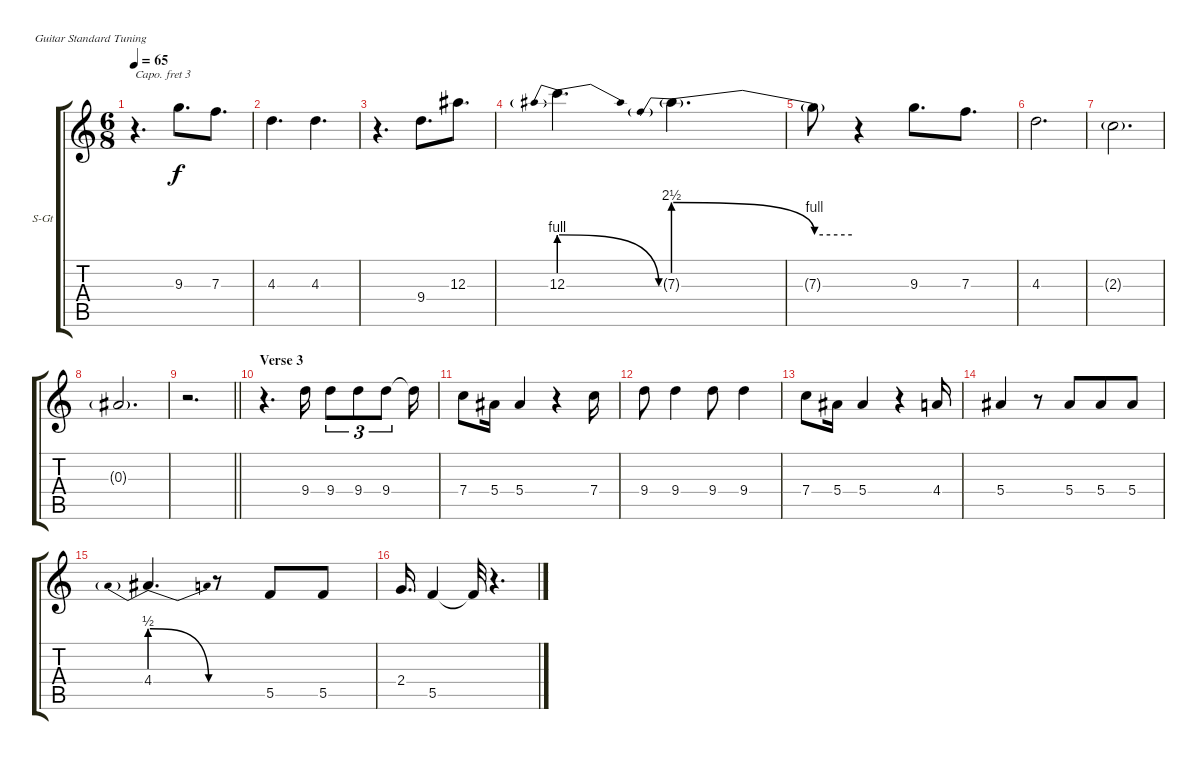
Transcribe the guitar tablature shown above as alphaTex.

\bracketExtendMode groupsimilarinstruments
\firstSystemTrackNameOrientation horizontal
\otherSystemsTrackNameOrientation horizontal
\track ("Vocals" "S-Gt") {instrument contrabass}
\staff {score tabs}
\capo 3
\tuning (E4 B3 G3 D3 A2 E2)
\ts (6 8)
\tempo 65
\clef g2
\ks c
r.4{d dy f} 9.3.8{d} 7.3.8{d} |
4.3.4{d} 4.3.4{d} |
r.4{d} 9.4.8{d} 12.3.8{d} |
12.3{be (prebendrelease 0 4 60 0)}.4{d} 7.3{be (prebendrelease 0 10 60 4) g}.4{d} |
7.3{be (hold 0 4 60 4) t}.8 r.4 9.3.8{d} 7.3.8{d} |
4.3.2{d} |
2.3{g}.2{d} |
0.3{g}.2{d} |
\barLineRight lightlight
r.2{d} |
\section ("" "Verse 3")
r.4{d} 9.4.16 9.4.8{tu (3 2)} 9.4.8{tu (3 2)} 9.4.8{tu (3 2)} 9.4{t}.16 |
7.4.8 5.4.16 5.4.4 r.4 7.4.16 |
9.4.8 9.4.4 9.4.8 9.4.4 |
7.4.8 5.4.16 5.4.4 r.4 4.4.16 |
5.4.4 r.8 5.4.8 5.4.8 5.4.8 |
4.4{be (prebendrelease 0 2 60 0)}.4{d} r.8 5.5.8 5.5.8 |
2.4.16{d} 5.5.4 5.5{t}.32 r.4{d}
